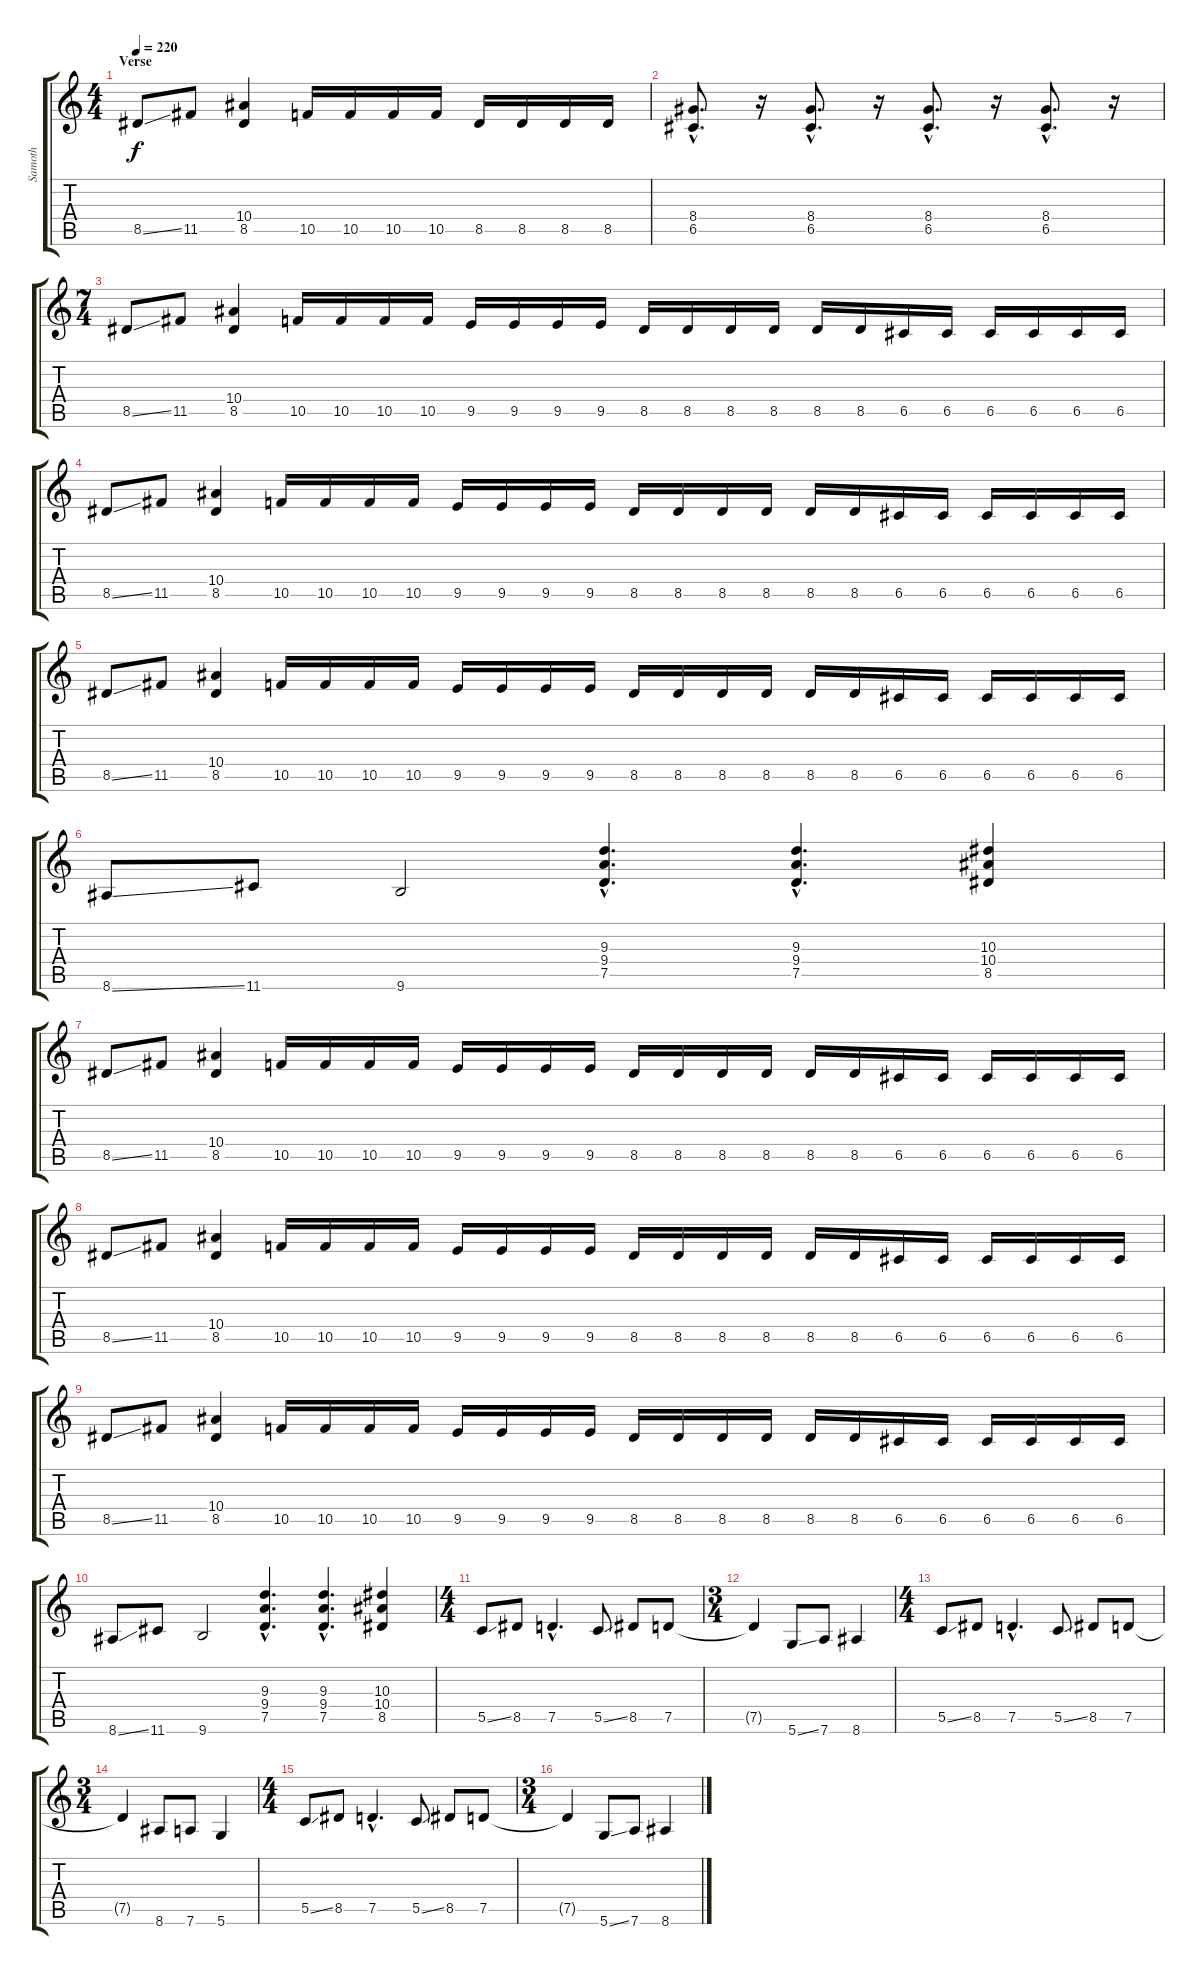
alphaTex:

\track ("Samoth" "Samoth") {instrument distortionguitar}
\staff {score tabs}
\tuning (D4 A3 F3 C3 G2 D2) {hide}
\ts (4 4)
\section ("" "Verse")
\tempo 220
\clef g2
\ks c
8.5{ss}.8{dy f} 11.5.8 (10.4 8.5).4 10.5.16 10.5.16 10.5.16 10.5.16 8.5.16 8.5.16 8.5.16 8.5.16 |
(8.4{hac} 6.5{hac}).8{d} r.16 (8.4{hac} 6.5{hac}).8{d} r.16 (8.4{hac} 6.5{hac}).8{d} r.16 (8.4{hac} 6.5{hac}).8{d} r.16 |
\ts (7 4)
8.5{ss}.8 11.5.8 (10.4 8.5).4 10.5.16 10.5.16 10.5.16 10.5.16 9.5.16 9.5.16 9.5.16 9.5.16 8.5.16 8.5.16 8.5.16 8.5.16 8.5.16 8.5.16 6.5.16 6.5.16 6.5.16 6.5.16 6.5.16 6.5.16 |
8.5{ss}.8 11.5.8 (10.4 8.5).4 10.5.16 10.5.16 10.5.16 10.5.16 9.5.16 9.5.16 9.5.16 9.5.16 8.5.16 8.5.16 8.5.16 8.5.16 8.5.16 8.5.16 6.5.16 6.5.16 6.5.16 6.5.16 6.5.16 6.5.16 |
8.5{ss}.8 11.5.8 (10.4 8.5).4 10.5.16 10.5.16 10.5.16 10.5.16 9.5.16 9.5.16 9.5.16 9.5.16 8.5.16 8.5.16 8.5.16 8.5.16 8.5.16 8.5.16 6.5.16 6.5.16 6.5.16 6.5.16 6.5.16 6.5.16 |
8.6{ss}.8 11.6.8 9.6.2 (9.3{hac} 9.4{hac} 7.5{hac}).4{d} (9.3{hac} 9.4{hac} 7.5{hac}).4{d} (10.3 10.4 8.5).4 |
8.5{ss}.8 11.5.8 (10.4 8.5).4 10.5.16 10.5.16 10.5.16 10.5.16 9.5.16 9.5.16 9.5.16 9.5.16 8.5.16 8.5.16 8.5.16 8.5.16 8.5.16 8.5.16 6.5.16 6.5.16 6.5.16 6.5.16 6.5.16 6.5.16 |
8.5{ss}.8 11.5.8 (10.4 8.5).4 10.5.16 10.5.16 10.5.16 10.5.16 9.5.16 9.5.16 9.5.16 9.5.16 8.5.16 8.5.16 8.5.16 8.5.16 8.5.16 8.5.16 6.5.16 6.5.16 6.5.16 6.5.16 6.5.16 6.5.16 |
8.5{ss}.8 11.5.8 (10.4 8.5).4 10.5.16 10.5.16 10.5.16 10.5.16 9.5.16 9.5.16 9.5.16 9.5.16 8.5.16 8.5.16 8.5.16 8.5.16 8.5.16 8.5.16 6.5.16 6.5.16 6.5.16 6.5.16 6.5.16 6.5.16 |
8.6{ss}.8 11.6.8 9.6.2 (9.3{hac} 9.4{hac} 7.5{hac}).4{d} (9.3{hac} 9.4{hac} 7.5{hac}).4{d} (10.3 10.4 8.5).4 |
\ts (4 4)
5.5{ss}.8 8.5.8 7.5{hac}.4{d} 5.5{ss}.8 8.5.8 7.5.8 |
\ts (3 4)
7.5{t}.4 5.6{ss}.8 7.6.8 8.6.4 |
\ts (4 4)
5.5{ss}.8 8.5.8 7.5{hac}.4{d} 5.5{ss}.8 8.5.8 7.5.8 |
\ts (3 4)
7.5{t}.4 8.6.8 7.6.8 5.6.4 |
\ts (4 4)
5.5{ss}.8 8.5.8 7.5{hac}.4{d} 5.5{ss}.8 8.5.8 7.5.8 |
\ts (3 4)
7.5{t}.4 5.6{ss}.8 7.6.8 8.6.4
